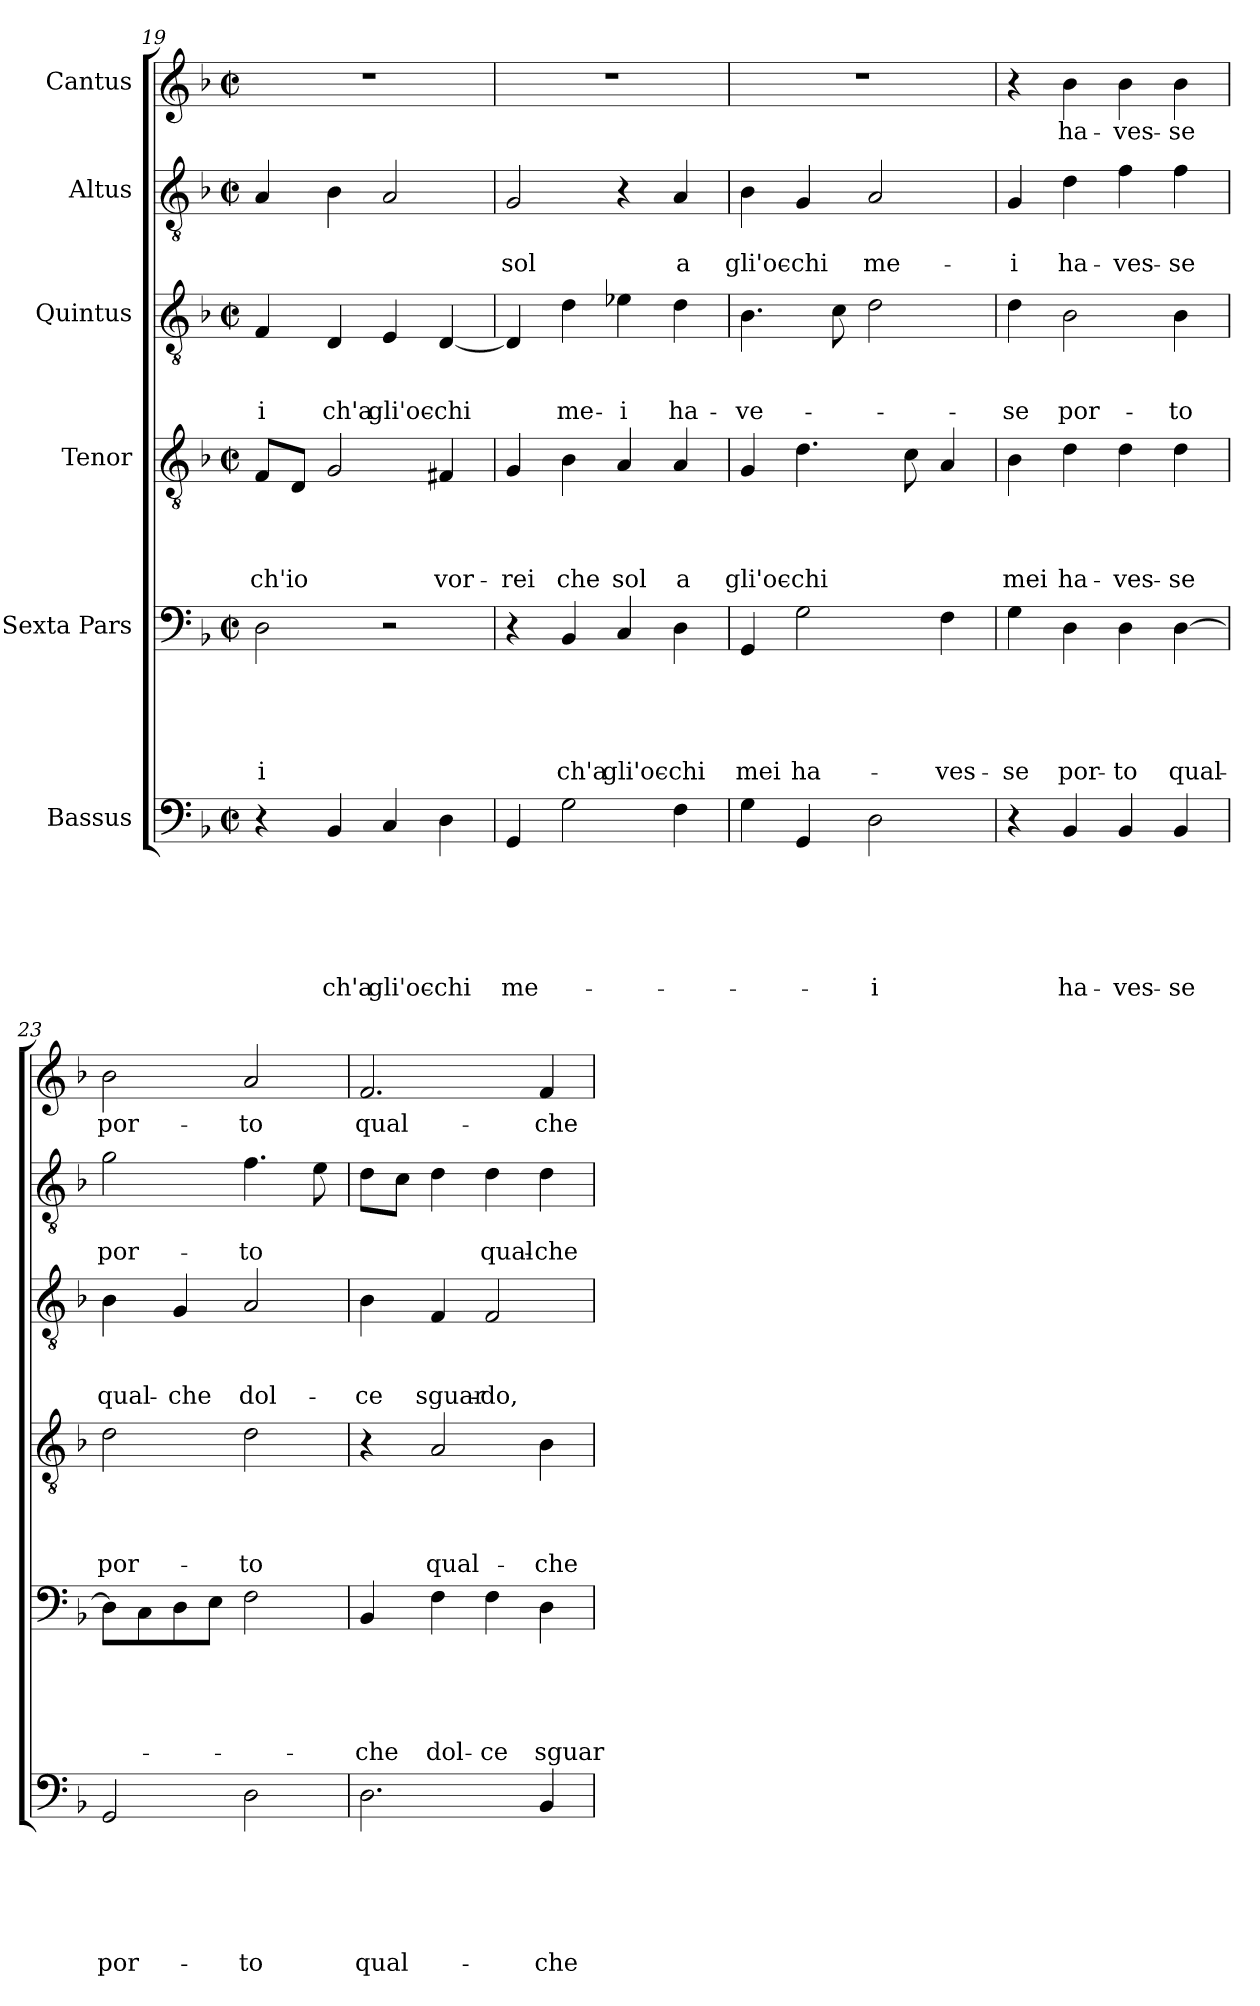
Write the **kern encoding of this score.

**kern	**text	**text	**text	**text	**text	**text	**kern	**text	**text	**text	**text	**text	**kern	**text	**text	**text	**text	**kern	**text	**text	**text	**kern	**text	**text	**kern	**text
*part6	*part6	*part6	*part6	*part6	*part6	*part6	*part5	*part5	*part5	*part5	*part5	*part5	*part4	*part4	*part4	*part4	*part4	*part3	*part3	*part3	*part3	*part2	*part2	*part2	*part1	*part1
*staff6	*staff6	*staff6	*staff6	*staff6	*staff6	*staff6	*staff5	*staff5	*staff5	*staff5	*staff5	*staff5	*staff4	*staff4	*staff4	*staff4	*staff4	*staff3	*staff3	*staff3	*staff3	*staff2	*staff2	*staff2	*staff1	*staff1
*I"Bassus	*	*	*	*	*	*	*I"Sexta Pars	*	*	*	*	*	*I"Tenor	*	*	*	*	*I"Quintus	*	*	*	*I"Altus	*	*	*I"Cantus	*
*clefF4	*	*	*	*	*	*	*clefF4	*	*	*	*	*	*clefGv2	*	*	*	*	*clefGv2	*	*	*	*clefGv2	*	*	*clefG2	*
*k[b-]	*	*	*	*	*	*	*k[b-]	*	*	*	*	*	*k[b-]	*	*	*	*	*k[b-]	*	*	*	*k[b-]	*	*	*k[b-]	*
*F:	*	*	*	*	*	*	*F:	*	*	*	*	*	*F:	*	*	*	*	*F:	*	*	*	*F:	*	*	*F:	*
*M2/2	*	*	*	*	*	*	*M2/2	*	*	*	*	*	*M2/2	*	*	*	*	*M2/2	*	*	*	*M2/2	*	*	*M2/2	*
*met(c|)	*	*	*	*	*	*	*met(c|)	*	*	*	*	*	*met(c|)	*	*	*	*	*met(c|)	*	*	*	*met(c|)	*	*	*met(c|)	*
=19	=19	=19	=19	=19	=19	=19	=19	=19	=19	=19	=19	=19	=19	=19	=19	=19	=19	=19	=19	=19	=19	=19	=19	=19	=19	=19
4r	.	.	.	.	.	.	2D\	.	.	.	.	-i	8F/L	.	.	.	ch'io	4F/	.	.	-i	4A/	.	.	1r	.
.	.	.	.	.	.	.	.	.	.	.	.	.	8D/J	.	.	.	.	.	.	.	.	.	.	.	.	.
4BB-/	.	.	.	.	.	ch'a	.	.	.	.	.	.	2G/	.	.	.	.	4D/	.	.	ch'a	4B-\	.	.	.	.
4C/	.	.	.	.	.	gli'oc-	2r	.	.	.	.	.	.	.	.	.	.	4E/	.	.	gli'oc-	2A/	.	.	.	.
4D\	.	.	.	.	.	-chi	.	.	.	.	.	.	4F#/	.	.	.	vor-	[4D/	.	.	-chi	.	.	.	.	.
=20	=20	=20	=20	=20	=20	=20	=20	=20	=20	=20	=20	=20	=20	=20	=20	=20	=20	=20	=20	=20	=20	=20	=20	=20	=20	=20
4GG/	.	.	.	.	.	me-	4r	.	.	.	.	.	4G/	.	.	.	-rei	4D/]	.	.	.	2G/	.	sol	1r	.
2G\	.	.	.	.	.	.	4BB-/	.	.	.	.	ch'a	4B-\	.	.	.	che	4d\	.	.	me-	.	.	.	.	.
.	.	.	.	.	.	.	4C/	.	.	.	.	gli'oc-	4A/	.	.	.	sol	4e-X\	.	.	-i	4r	.	.	.	.
4F\	.	.	.	.	.	.	4D\	.	.	.	.	-chi	4A/	.	.	.	a	4d\	.	.	ha-	4A/	.	a	.	.
=21	=21	=21	=21	=21	=21	=21	=21	=21	=21	=21	=21	=21	=21	=21	=21	=21	=21	=21	=21	=21	=21	=21	=21	=21	=21	=21
4G\	.	.	.	.	.	.	4GG/	.	.	.	.	mei	4G/	.	.	.	gli'oc-	4.B-\	.	.	-ve-	4B-\	.	gli'oc-	1r	.
4GG/	.	.	.	.	.	.	2G\	.	.	.	.	ha-	4.d\	.	.	.	-chi	.	.	.	.	4G/	.	-chi	.	.
.	.	.	.	.	.	.	.	.	.	.	.	.	.	.	.	.	.	8c\	.	.	.	.	.	.	.	.
2D\	.	.	.	.	.	-i	.	.	.	.	.	.	.	.	.	.	.	2d\	.	.	.	2A/	.	me-	.	.
.	.	.	.	.	.	.	.	.	.	.	.	.	8c\	.	.	.	.	.	.	.	.	.	.	.	.	.
.	.	.	.	.	.	.	4F\	.	.	.	.	-ves-	4A/	.	.	.	.	.	.	.	.	.	.	.	.	.
!!LO:PB:g=z
=22	=22	=22	=22	=22	=22	=22	=22	=22	=22	=22	=22	=22	=22	=22	=22	=22	=22	=22	=22	=22	=22	=22	=22	=22	=22	=22
4r	.	.	.	.	.	.	4G\	.	.	.	.	-se	4B-\	.	.	.	mei	4d\	.	.	-se	4G/	.	-i	4r	.
4BB-/	.	.	.	.	.	ha-	4D\	.	.	.	.	por-	4d\	.	.	.	ha-	2B-\	.	.	por-	4d\	.	ha-	4b-\	ha-
4BB-/	.	.	.	.	.	-ves-	4D\	.	.	.	.	-to	4d\	.	.	.	-ves-	.	.	.	.	4f\	.	-ves-	4b-\	-ves-
4BB-/	.	.	.	.	.	-se	[4D\	.	.	.	.	qual-	4d\	.	.	.	-se	4B-\	.	.	-to	4f\	.	-se	4b-\	-se
=23	=23	=23	=23	=23	=23	=23	=23	=23	=23	=23	=23	=23	=23	=23	=23	=23	=23	=23	=23	=23	=23	=23	=23	=23	=23	=23
2GG/	.	.	.	.	.	por-	8D\L]	.	.	.	.	.	2d\	.	.	.	por-	4B-\	.	.	qual-	2g\	.	por-	2b-\	por-
.	.	.	.	.	.	.	8C\	.	.	.	.	.	.	.	.	.	.	.	.	.	.	.	.	.	.	.
.	.	.	.	.	.	.	8D\	.	.	.	.	.	.	.	.	.	.	4G/	.	.	-che	.	.	.	.	.
.	.	.	.	.	.	.	8E\J	.	.	.	.	.	.	.	.	.	.	.	.	.	.	.	.	.	.	.
2D\	.	.	.	.	.	-to	2F\	.	.	.	.	.	2d\	.	.	.	-to	2A/	.	.	dol-	4.f\	.	-to	2a/	-to
.	.	.	.	.	.	.	.	.	.	.	.	.	.	.	.	.	.	.	.	.	.	8e\	.	.	.	.
=24	=24	=24	=24	=24	=24	=24	=24	=24	=24	=24	=24	=24	=24	=24	=24	=24	=24	=24	=24	=24	=24	=24	=24	=24	=24	=24
2.D\	.	.	.	.	.	qual-	4BB-/	.	.	.	.	-che	4r	.	.	.	.	4B-\	.	.	-ce	8d\L	.	.	2.f/	qual-
.	.	.	.	.	.	.	.	.	.	.	.	.	.	.	.	.	.	.	.	.	.	8c\J	.	.	.	.
.	.	.	.	.	.	.	4F\	.	.	.	.	dol-	2A/	.	.	.	qual-	4F/	.	.	sguar-	4d\	.	.	.	.
.	.	.	.	.	.	.	4F\	.	.	.	.	-ce	.	.	.	.	.	2F/	.	.	-do,	4d\	.	qual-	.	.
4BB-/	.	.	.	.	.	-che	4D\	.	.	.	.	sguar-	4B-\	.	.	.	-che	.	.	.	.	4d\	.	-che	4f/	-che
=	=	=	=	=	=	=	=	=	=	=	=	=	=	=	=	=	=	=	=	=	=	=	=	=	=	=
*-	*-	*-	*-	*-	*-	*-	*-	*-	*-	*-	*-	*-	*-	*-	*-	*-	*-	*-	*-	*-	*-	*-	*-	*-	*-	*-
